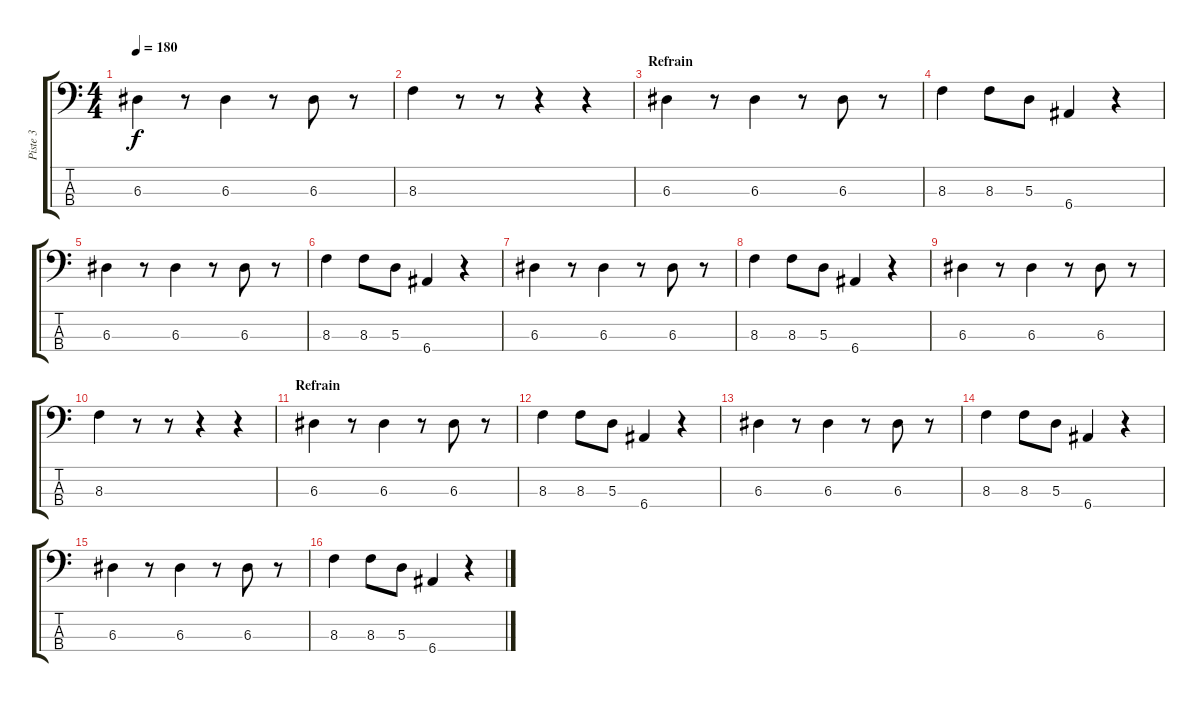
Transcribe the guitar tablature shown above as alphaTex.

\track ("Piste 3" "Piste 3") {instrument electricbasspick}
\staff {score tabs}
\tuning (G2 D2 A1 E1) {hide}
\ts (4 4)
\tempo 180
\clef f4
\ks c
6.3.4{dy f} r.8 6.3.4 r.8 6.3.8 r.8 |
8.3.4 r.8 r.8 r.4 r.4 |
\section ("" "Refrain")
6.3.4 r.8 6.3.4 r.8 6.3.8 r.8 |
8.3.4 8.3.8 5.3.8 6.4.4 r.4 |
6.3.4 r.8 6.3.4 r.8 6.3.8 r.8 |
8.3.4 8.3.8 5.3.8 6.4.4 r.4 |
6.3.4 r.8 6.3.4 r.8 6.3.8 r.8 |
8.3.4 8.3.8 5.3.8 6.4.4 r.4 |
6.3.4 r.8 6.3.4 r.8 6.3.8 r.8 |
8.3.4 r.8 r.8 r.4 r.4 |
\section ("" "Refrain")
6.3.4 r.8 6.3.4 r.8 6.3.8 r.8 |
8.3.4 8.3.8 5.3.8 6.4.4 r.4 |
6.3.4 r.8 6.3.4 r.8 6.3.8 r.8 |
8.3.4 8.3.8 5.3.8 6.4.4 r.4 |
6.3.4 r.8 6.3.4 r.8 6.3.8 r.8 |
8.3.4 8.3.8 5.3.8 6.4.4 r.4
